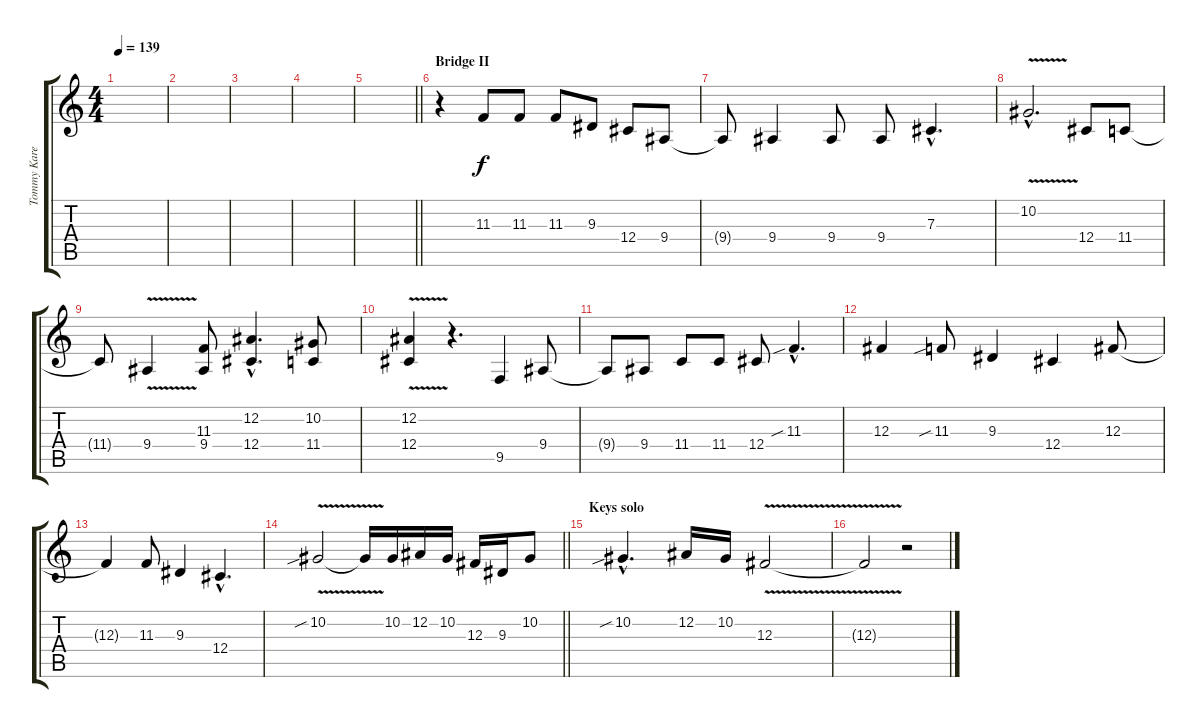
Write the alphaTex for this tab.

\track ("Tommy Karevik" "Tommy Kare") {instrument tuba}
\staff {score tabs}
\tuning (Eb4 Bb3 Gb3 Db3 Ab2 Eb2) {hide}
\ts (4 4)
\tempo 139
\clef g2
\ks c
|
|
|
|
\barLineRight lightlight
|
\section ("" "Bridge II")
r.4 11.3.8 11.3.8 11.3.8 9.3.8 12.4.8 9.4.8 |
9.4{t}.8 9.4.4 9.4.8 9.4.8 7.3{hac}.4{d} |
10.2{v hac}.2{d} 12.4.8 11.4.8 |
11.4{t}.8 9.4{v}.4 (11.3 9.4).8 (12.2{hac} 12.4{hac}).4{d} (10.2 11.4).8 |
(12.2{v} 12.4{v}).4 r.4{d} 9.5.4 9.4.8 |
9.4{t}.8 9.4.8 11.4.8 11.4.8 12.4.8 11.3{sib hac}.4{d} |
12.3.4 11.3{sib}.8 9.3.4 12.4.4 12.3.8 |
12.3{t}.4 11.3.8 9.3.4 12.4{hac}.4{d} |
\barLineRight lightlight
10.2{v sib}.2 10.2{t}.16 10.2.16 12.2.16 10.2.16 12.3.16 9.3.16 10.2.8 |
\section ("" "Keys solo")
10.2{sib hac}.4{d} 12.2.16 10.2.16 12.3{v}.2 |
12.3{t}.2 r.2
